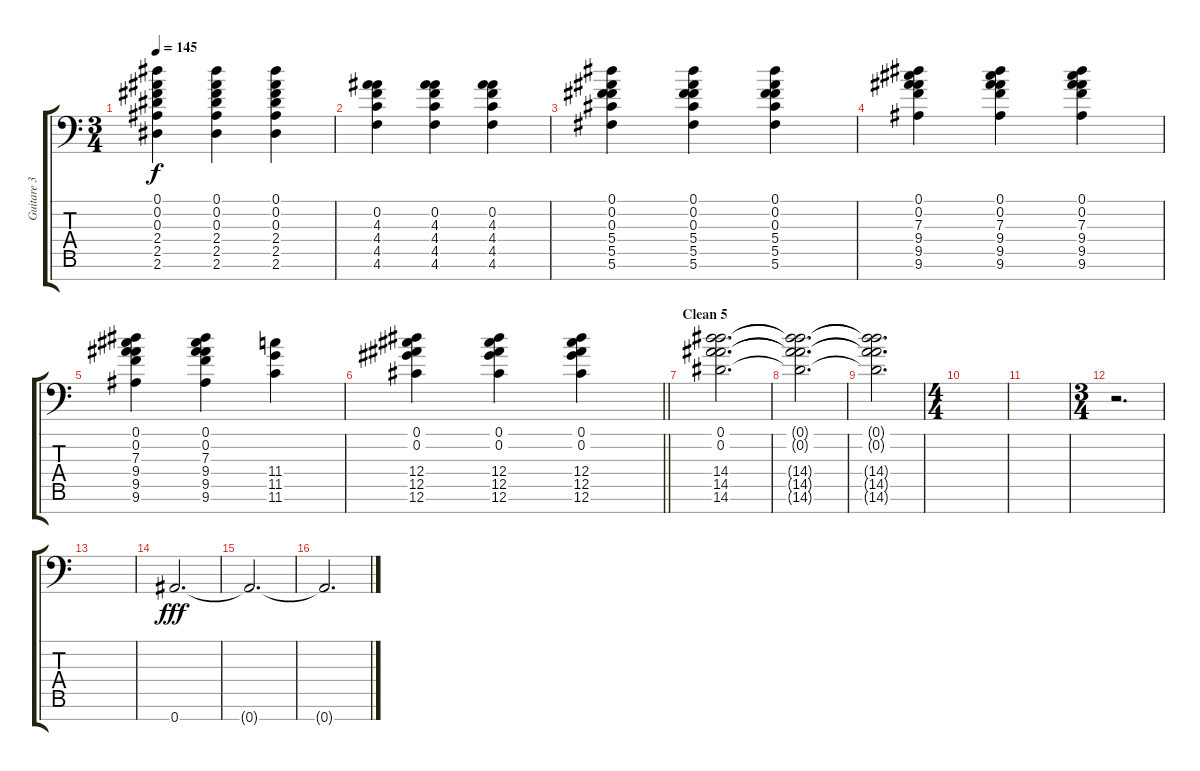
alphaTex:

\track ("Guitare 3 (Jake)" "Guitare 3 ") {instrument distortionguitar}
\staff {score tabs}
\tuning (Eb4 Bb3 Gb3 Db3 Ab2 Db2 Bb1) {hide}
\ts (3 4)
\tempo 145
\clef f4
\ks c
(0.1 0.2 0.3 2.4 2.5 2.6).4{dy f} (0.1 0.2 0.3 2.4 2.5 2.6).4 (0.1 0.2 0.3 2.4 2.5 2.6).4 |
(0.2 4.3 4.4 4.5 4.6).4 (0.2 4.3 4.4 4.5 4.6).4 (0.2 4.3 4.4 4.5 4.6).4 |
(0.1 0.2 0.3 5.4 5.5 5.6).4 (0.1 0.2 0.3 5.4 5.5 5.6).4 (0.1 0.2 0.3 5.4 5.5 5.6).4 |
(0.1 0.2 7.3 9.4 9.5 9.6).4 (0.1 0.2 7.3 9.4 9.5 9.6).4 (0.1 0.2 7.3 9.4 9.5 9.6).4 |
(0.1 0.2 7.3 9.4 9.5 9.6).4 (0.1 0.2 7.3 9.4 9.5 9.6).4 (11.4 11.5 11.6).4 |
\barLineRight lightlight
(0.1 0.2 12.4 12.5 12.6).4 (0.1 0.2 12.4 12.5 12.6).4 (0.1 0.2 12.4 12.5 12.6).4 |
\section ("" "Clean 5")
(0.1 0.2 14.4 14.5 14.6).2{d volume 0} |
(0.1{t} 0.2{t} 14.4{t} 14.5{t} 14.6{t}).2{d} |
(0.1{t} 0.2{t} 14.4{t} 14.5{t} 14.6{t}).2{d} |
\ts (4 4)
|
|
\ts (3 4)
r.2{d volume 0 instrument distortionguitar} |
|
0.7.2{d dy fff volume 13} |
0.7{t}.2{d} |
0.7{t}.2{d}
